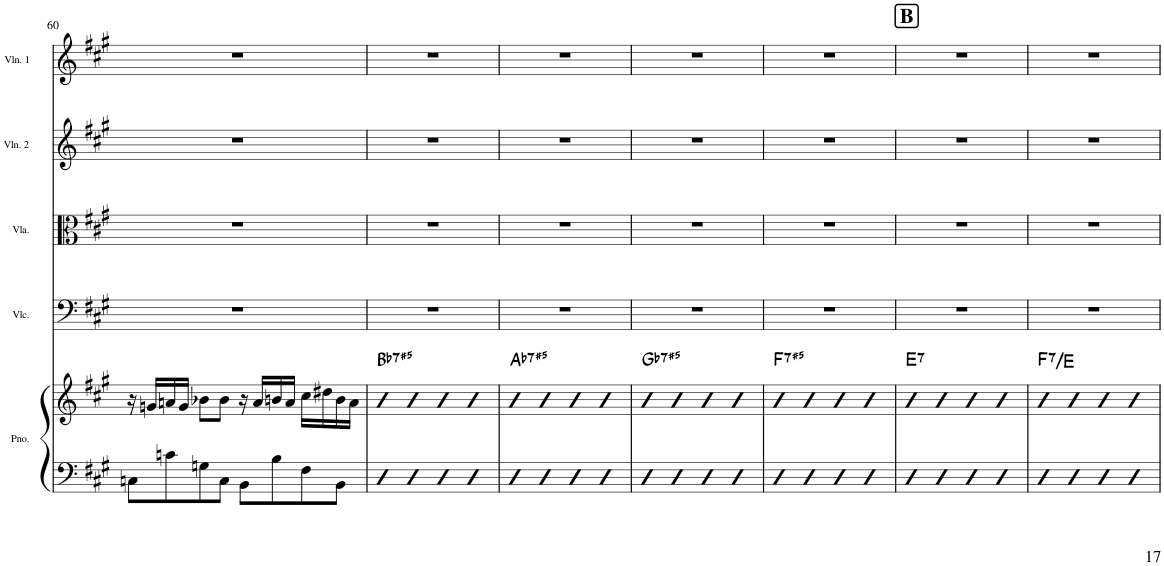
**kern	**kern	**harte	**kern	**kern	**kern	**kern
*part5	*part5	*part5	*part4	*part3	*part2	*part1
*staff6	*staff5	*	*staff4	*staff3	*staff2	*staff1
*I"Piano	*	*	*I"Violoncello	*I"Viola	*I"Violin 2	*I"Violin 1
*I'Pno.	*	*	*I'Vlc.	*I'Vla.	*I'Vln. 2	*I'Vln. 1
!!LO:PB:g=z
*clefF4	*clefG2	*	*clefF4	*clefC3	*clefG2	*clefG2
*k[f#c#g#]	*k[f#c#g#]	*	*k[f#c#g#]	*k[f#c#g#]	*k[f#c#g#]	*k[f#c#g#]
*M4/4	*M4/4	*	*M4/4	*M4/4	*M4/4	*M4/4
=60	=60	=60	=60	=60	=60	=60
8Cn\L	16r	.	1r	1r	1r	1r
.	16gn/LL	.	.	.	.	.
8cn\	16an/	.	.	.	.	.
.	16g/JJ	.	.	.	.	.
8Gn\	8b-X\L	.	.	.	.	.
8C\J	8b-\J	.	.	.	.	.
8BB\L	16r	.	.	.	.	.
.	16a/LL	.	.	.	.	.
8B\	16bn/	.	.	.	.	.
.	16a/JJ	.	.	.	.	.
8F#\	16cc#\LL	.	.	.	.	.
.	16dd#X\	.	.	.	.	.
8BB\J	16b\	.	.	.	.	.
.	16a\JJ	.	.	.	.	.
=61	=61	=61	=61	=61	=61	=61
!	!	!LO:H:kt=7	!	!	!	!
4D	4b	Bb:aug(b7)	1r	1r	1r	1r
4D	4b	.	.	.	.	.
4D	4b	.	.	.	.	.
4D	4b	.	.	.	.	.
=62	=62	=62	=62	=62	=62	=62
!	!	!LO:H:kt=7	!	!	!	!
4D	4b	Ab:aug(b7)	1r	1r	1r	1r
4D	4b	.	.	.	.	.
4D	4b	.	.	.	.	.
4D	4b	.	.	.	.	.
=63	=63	=63	=63	=63	=63	=63
!	!	!LO:H:kt=7	!	!	!	!
4D	4b	Gb:aug(b7)	1r	1r	1r	1r
4D	4b	.	.	.	.	.
4D	4b	.	.	.	.	.
4D	4b	.	.	.	.	.
=64	=64	=64	=64	=64	=64	=64
!	!	!LO:H:kt=7	!	!	!	!
4D	4b	F:aug(b7)	1r	1r	1r	1r
4D	4b	.	.	.	.	.
4D	4b	.	.	.	.	.
4D	4b	.	.	.	.	.
=65	=65	=65	=65	=65	=65	=65
!	!	!LO:H:kt=7	!	!	!	!LO:TX:a:B:t=B
4D	4b	E:7	1r	1r	1r	1r
4D	4b	.	.	.	.	.
4D	4b	.	.	.	.	.
4D	4b	.	.	.	.	.
=66	=66	=66	=66	=66	=66	=66
!	!	!LO:H:kt=7	!	!	!	!
4D	4b	F:7/7	1r	1r	1r	1r
4D	4b	.	.	.	.	.
4D	4b	.	.	.	.	.
4D	4b	.	.	.	.	.
=	=	=	=	=	=	=
*-	*-	*-	*-	*-	*-	*-
